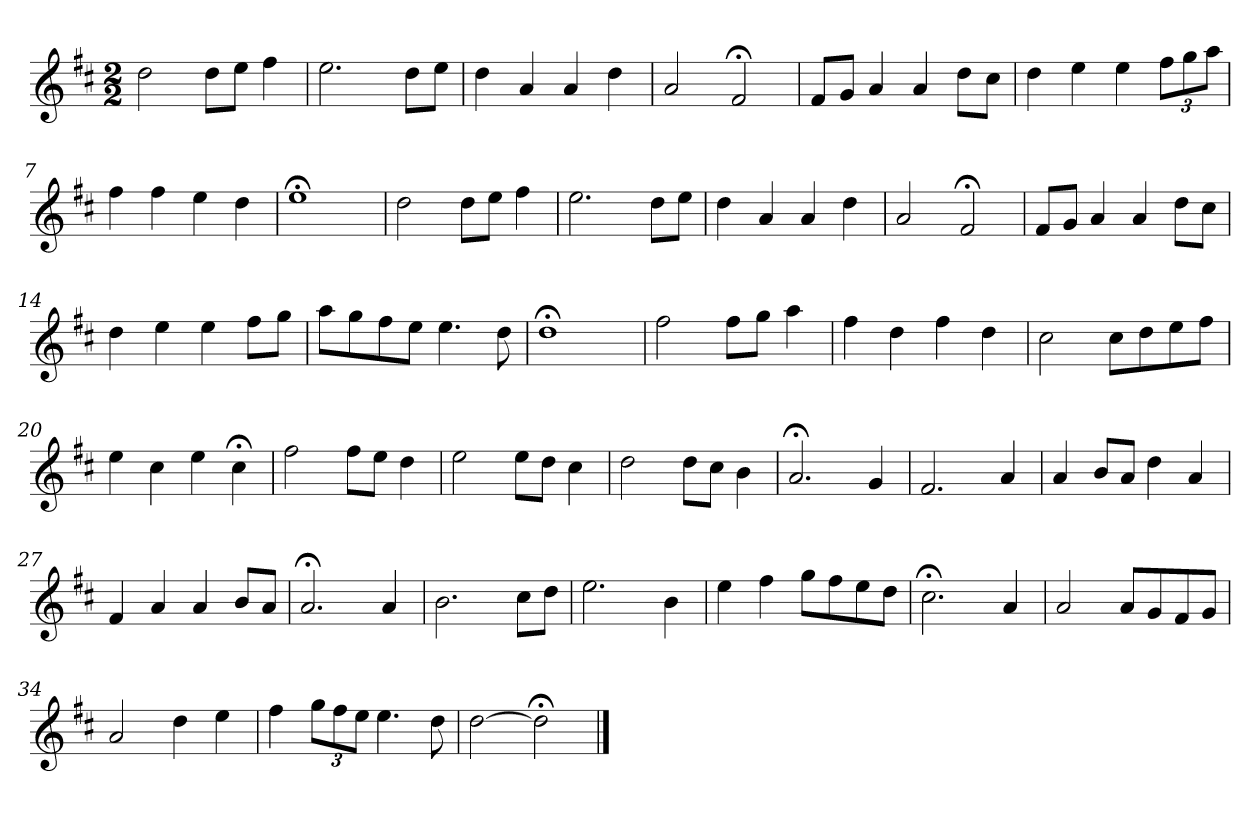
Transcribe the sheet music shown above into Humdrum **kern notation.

**kern
*part1
*staff1
*k[f#c#]
*D:
*M2/2
*MM120
=1
2dd
8ddL
8eeJ
4ff#
=2
2.ee
8ddL
8eeJ
=3
4dd
4a
4a
4dd
=4
2a
2f#;<
=5
8f#L
8gJ
4a
4a
8ddL
8cc#J
=6
4dd
4ee
4ee
12ff#L
12gg
12aaJ
=7
4ff#
4ff#
4ee
4dd
=8
1ee;<
=9
2dd
8ddL
8eeJ
4ff#
=10
2.ee
8ddL
8eeJ
=11
4dd
4a
4a
4dd
=12
2a
2f#;<
=13
8f#L
8gJ
4a
4a
8ddL
8cc#J
=14
4dd
4ee
4ee
8ff#L
8ggJ
=15
8aaL
8gg
8ff#
8eeJ
4.ee
8dd
=16
1dd;<
=17
2ff#
8ff#L
8ggJ
4aa
=18
4ff#
4dd
4ff#
4dd
=19
2cc#
8cc#L
8dd
8ee
8ff#J
=20
4ee
4cc#
4ee
4cc#;<
=21
2ff#
8ff#L
8eeJ
4dd
=22
2ee
8eeL
8ddJ
4cc#
=23
2dd
8ddL
8cc#J
4b
=24
2.a;<
4g
=25
2.f#
4a
=26
4a
8bL
8aJ
4dd
4a
=27
4f#
4a
4a
8bL
8aJ
=28
2.a;<
4a
=29
2.b
8cc#L
8ddJ
=30
2.ee
4b
=31
4ee
4ff#
8ggL
8ff#
8ee
8ddJ
=32
2.cc#;<
4a
=33
2a
8aL
8g
8f#
8gJ
=34
2a
4dd
4ee
=35
4ff#
12ggL
12ff#
12eeJ
4.ee
8dd
=36
[2dd
2dd;<]
==
*-
